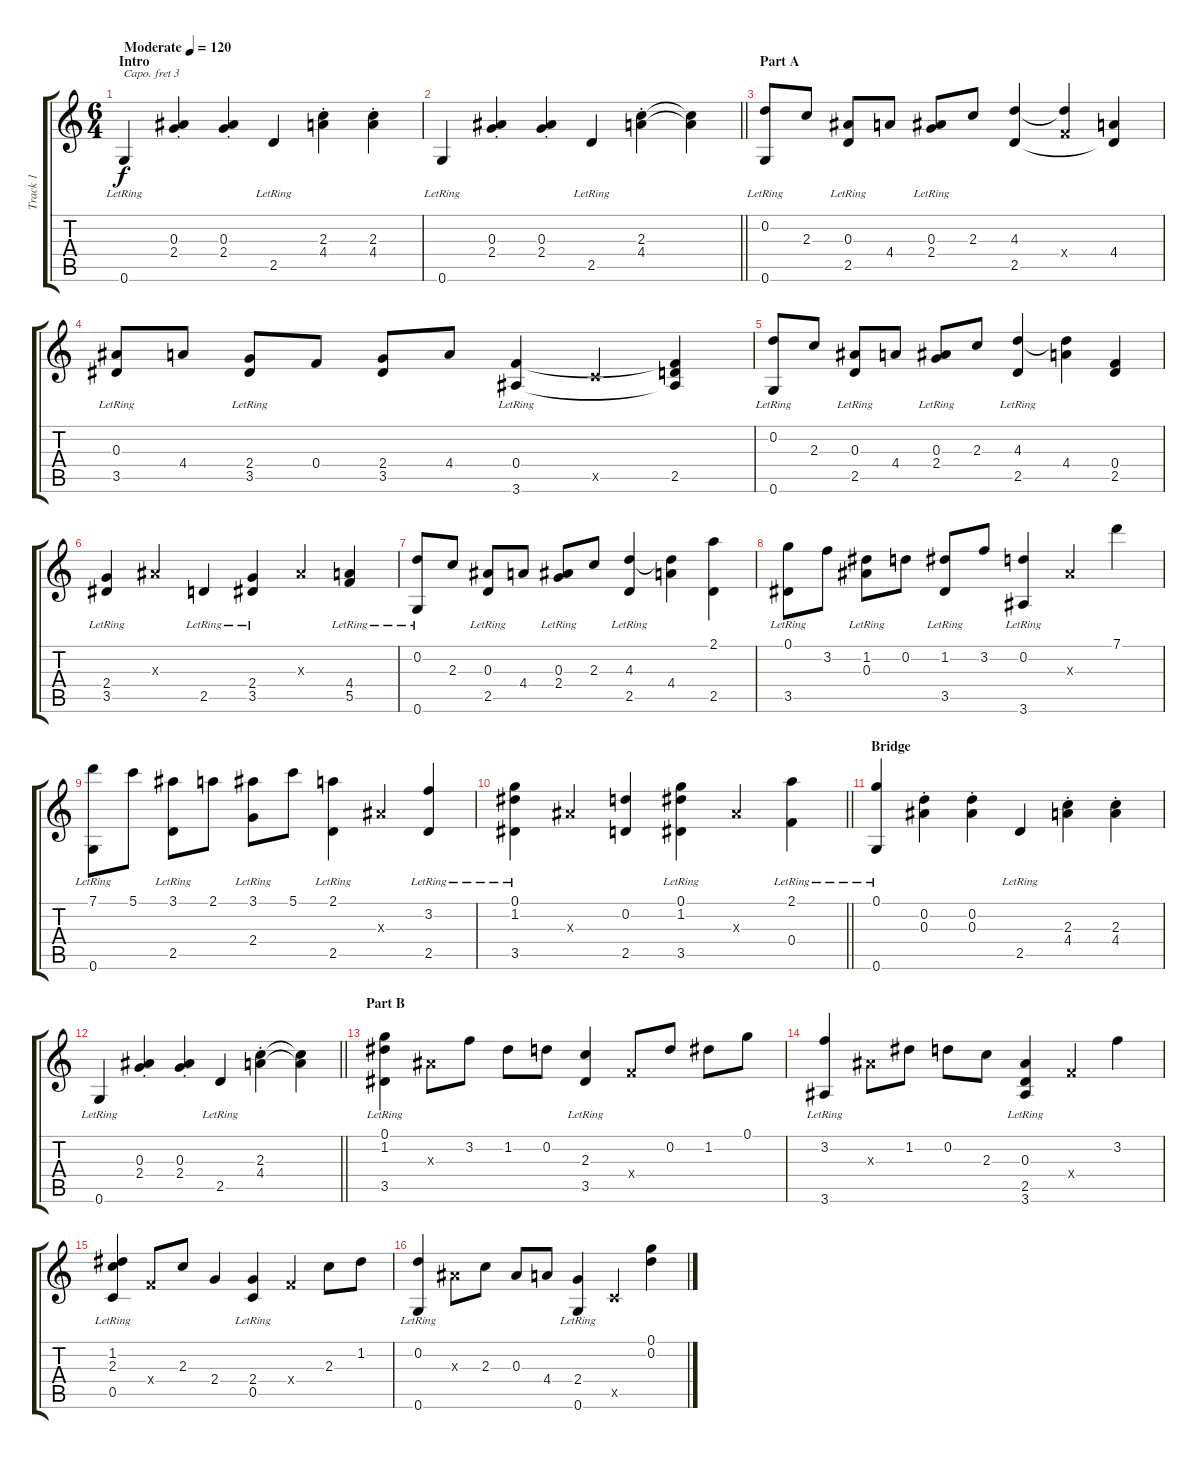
\track ("Track 1" "Track 1") {instrument acousticguitarnylon}
\staff {score tabs}
\capo 3
\tuning (E4 B3 G3 D3 A2 E2) {hide}
\ts (6 4)
\section ("" "Intro")
\tempo (120 "Moderate")
\clef g2
\ks c
0.6{lr}.4{dy f instrument acousticguitarnylon} (0.3{st} 2.4).4 (0.3{st} 2.4).4 2.5{lr}.4 (2.3{st} 4.4).4 (2.3{st} 4.4).4 |
\barLineRight lightlight
0.6{lr}.4 (0.3{st} 2.4).4 (0.3{st} 2.4).4 2.5{lr}.4 (2.3{st} 4.4).4 (2.3{t} 4.4{t}).4 |
\section ("" "Part A")
(0.2 0.6{lr}).8 2.3.8 (0.3 2.5{lr}).8 4.4.8 (0.3 2.4{lr}).8 2.3.8 (4.3 2.5).4 (4.3{t} 0.4{x}).4 (4.4 2.5{t}).4 |
(0.3 3.5{lr}).8 4.4.8 (2.4 3.5{lr}).8 0.4.8 (2.4 3.5).8 4.4.8 (0.4{lr} 3.6{lr}).4 0.5{x}.4 (0.4{t} 2.5 3.6{t}).4 |
(0.2 0.6{lr}).8 2.3.8 (0.3 2.5{lr}).8 4.4.8 (0.3 2.4{lr}).8 2.3.8 (4.3 2.5{lr}).4 (4.3{t} 4.4).4 (0.4 2.5).4 |
(2.4{lr} 3.5{lr}).4 0.3{x}.4 2.5{lr}.4 (2.4{lr} 3.5{lr}).4 0.3{x}.4 (4.4{lr} 5.5{lr}).4 |
(0.2 0.6{lr}).8 2.3.8 (0.3 2.5{lr}).8 4.4.8 (0.3 2.4{lr}).8 2.3.8 (4.3 2.5{lr}).4 (4.3{t} 4.4).4 (2.1 2.5).4 |
(0.1 3.5{lr}).8 3.2.8 (1.2 0.3{lr}).8 0.2.8 (1.2 3.5{lr}).8 3.2.8 (0.2{lr} 3.6{lr}).4 0.3{x}.4 7.1.4 |
(7.1 0.6{lr}).8 5.1.8 (3.1 2.5{lr}).8 2.1.8 (3.1 2.4{lr}).8 5.1.8 (2.1{lr} 2.5{lr}).4 0.3{x}.4 (3.2 2.5{lr}).4 |
\barLineRight lightlight
(0.1{lr} 1.2 3.5{lr}).4 0.3{x}.4 (0.2 2.5).4 (0.1{lr} 1.2 3.5{lr}).4 0.3{x}.4 (2.1{lr} 0.4{lr}).4 |
\section ("" "Bridge")
(0.1{lr} 0.6{lr}).4 (0.2 0.3{st}).4 (0.2 0.3{st}).4 2.5{lr}.4 (2.3{st} 4.4).4 (2.3{st} 4.4).4 |
\barLineRight lightlight
0.6{lr}.4 (0.3{st} 2.4).4 (0.3{st} 2.4).4 2.5{lr}.4 (2.3{st} 4.4).4 (2.3{t} 4.4{t}).4 |
\section ("" "Part B")
(0.1{lr} 1.2{lr} 3.5).4 0.3{x}.8 3.2.8 1.2.8 0.2.8 (2.3 3.5{lr}).4 0.4{x}.8 0.2.8 1.2.8 0.1.8 |
(3.2{lr} 3.6{lr}).4 0.3{x}.8 1.2.8 0.2.8 2.3.8 (0.3 2.5 3.6{lr}).4 0.4{x}.4 3.2.4 |
(1.2 2.3 0.5{lr}).4 0.4{x}.8 2.3.8 2.4.4 (2.4 0.5{lr}).4 0.4{x}.4 2.3.8 1.2.8 |
(0.2 0.6{lr}).4 0.3{x}.8 2.3.8 0.3.8 4.4.8 (2.4 0.6{lr}).4 0.5{x}.4 (0.1 0.2).4
